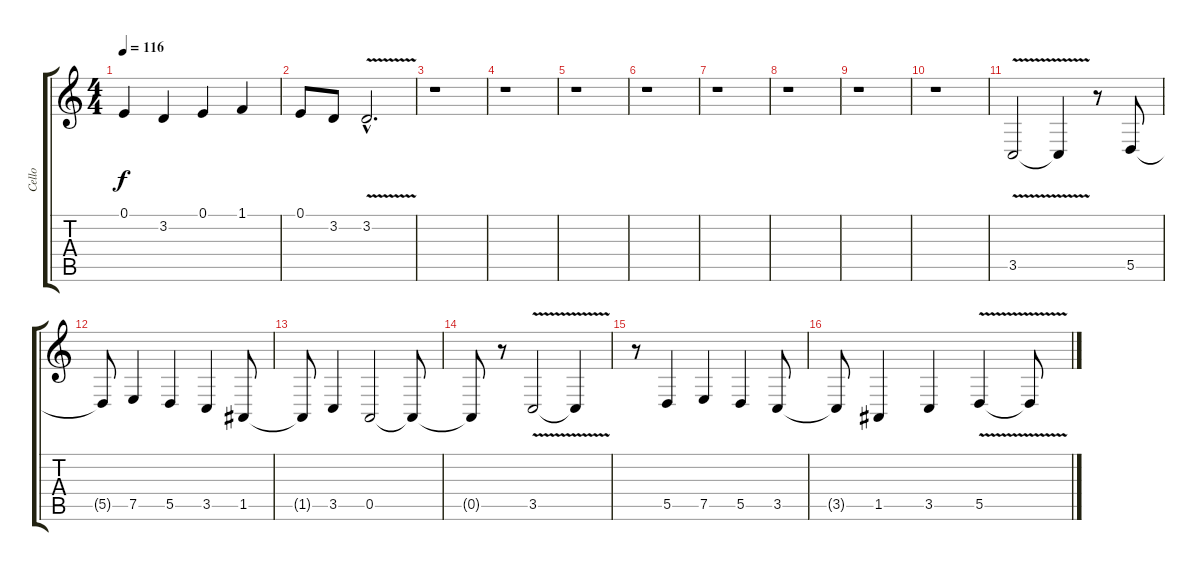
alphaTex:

\track ("Cello" "Cello") {instrument cello}
\staff {score tabs}
\tuning (E4 B3 G3 D3 A2 E2) {hide}
\ts (4 4)
\tempo 116
\clef g2
\ks c
0.1.4{dy f} 3.2.4 0.1.4 1.1.4 |
0.1.8 3.2.8 3.2{v hac}.2{d} |
r.1 |
r.1 |
r.1 |
r.1 |
r.1 |
r.1 |
r.1 |
r.1 |
3.5{v}.2 3.5{t}.4 r.8 5.5.8 |
5.5{t}.8 7.5.4 5.5.4 3.5.4 1.5.8 |
1.5{t}.8 3.5.4 0.5.2 0.5{t}.8 |
0.5{t}.8 r.8 3.5{v}.2 3.5{t}.4 |
r.8 5.5.4 7.5.4 5.5.4 3.5.8 |
3.5{t}.8 1.5.4 3.5.4 5.5{v}.4 5.5{t}.8
